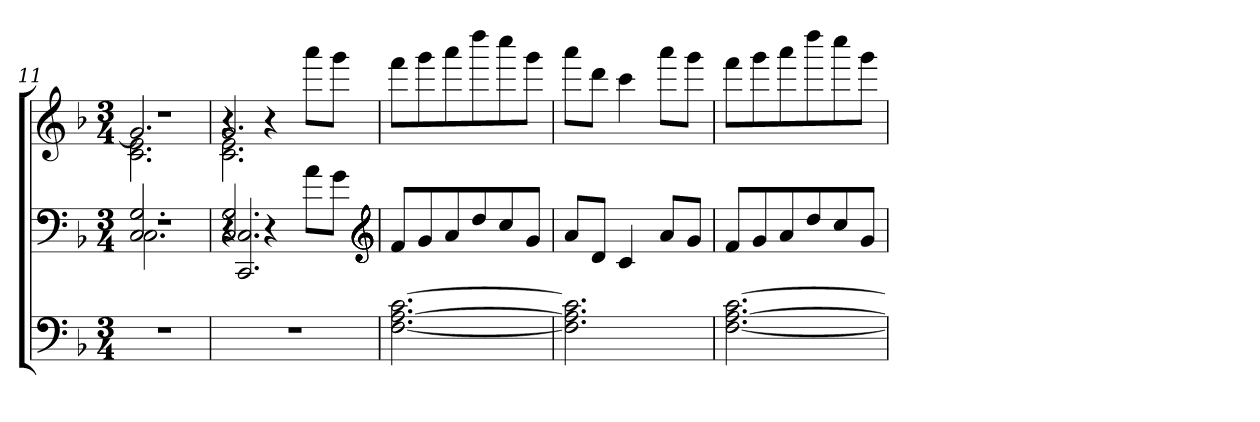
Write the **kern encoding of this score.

**kern	**kern	**kern
*part3	*part2	*part1
*staff3	*staff2	*staff1
*clefF4	*clefF4	*clefG2
*k[b-]	*k[b-]	*k[b-]
*M3/4	*M3/4	*M3/4
=11	=11	=11
*	*^	*^
*	*	*^	*	*^
2.r	2.G 2.C	2.C	2.r	2.r	2.g/]	2.e 2.c\
=12	=12	=12	=12	=12	=12	=12
2.r	2.G 2.C	4r	2.C 2.CC	2.g	4r	2.e 2.c\
.	.	4r	.	.	4r	.
.	.	8aL	.	.	8aaaL	.
.	.	8gJ	.	.	8gggJ	.
*	*v	*v	*v	*	*	*
*	*	*v	*v	*v
*	*clefG2	*
=13	=13	=13
[2.c [2.A [2.F	8fL	8fffL
.	8g	8ggg
.	8a	8aaa
.	8dd	8dddd
.	8cc	8cccc
.	8gJ	8gggJ
=14	=14	=14
2.c] 2.A] 2.F]	8aL	8aaaL
.	8dJ	8dddJ
.	4c	4ccc
.	8aL	8aaaL
.	8gJ	8gggJ
=15	=15	=15
[2.c [2.A [2.F	8fL	8fffL
.	8g	8ggg
.	8a	8aaa
.	8dd	8dddd
.	8cc	8cccc
.	8gJ	8gggJ
=	=	=
*-	*-	*-
